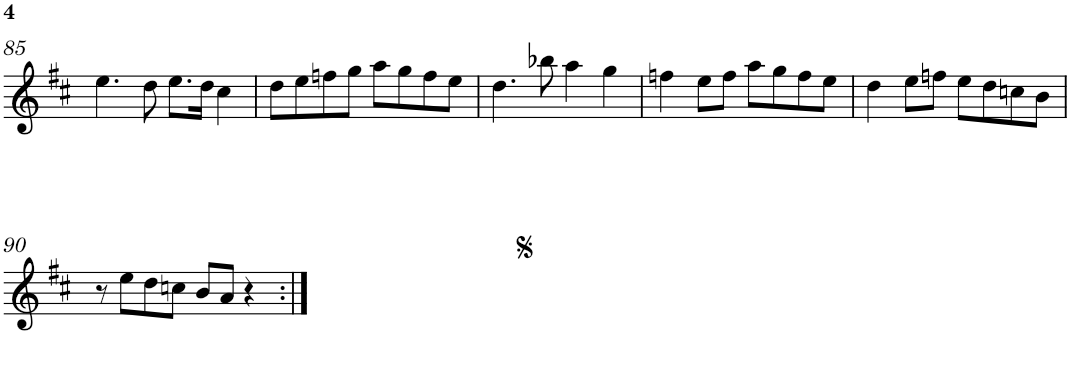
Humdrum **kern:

**kern
*part1
*staff1
*I"Piano
*I'Pno.
!!LO:PB:g=z
*clefG2
*k[f#c#]
*M4/4
*met(c)
=85
4.ee\
8dd\
8.ee\L
16dd\Jk
4cc#\
=86
8dd\L
8ee\
8ffn\
8gg\J
8aa\L
8gg\
8ff\
8ee\J
=87
4.dd\
8bb-X\
4aa\
4gg\
=88
4ffn\
8ee\L
8ff\J
8aa\L
8gg\
8ff\
8ee\J
=89
4dd\
8ee\L
8ffn\J
8ee\L
8dd\
8ccn\
8b\J
!!LO:LB:g=z
=90
8r
8ee\L
8dd\
8ccn\J
8b/L
8a/J
4r
=:|!
*-
